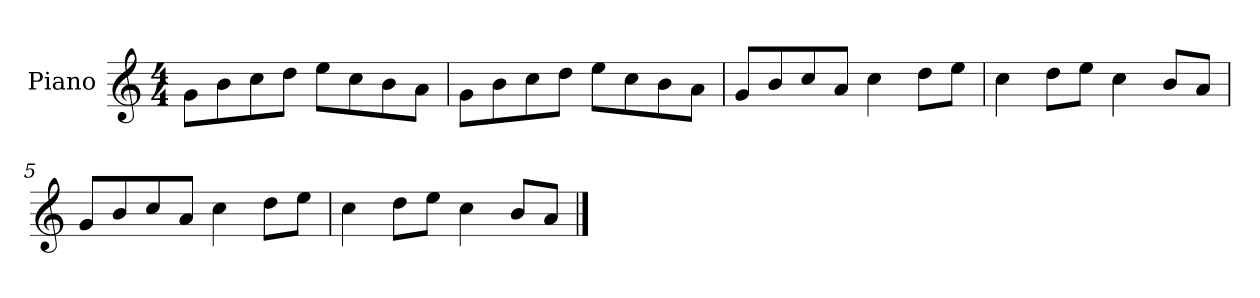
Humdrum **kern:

**kern
*part1
*staff1
*I"Piano
*I'P-no
*clefG2
*k[]
*M4/4
*MM90
=1
8g\L
8b\
8cc\
8dd\J
8ee\L
8cc\
8b\
8a\J
=2
8g\L
8b\
8cc\
8dd\J
8ee\L
8cc\
8b\
8a\J
=3
8g/L
8b/
8cc/
8a/J
4cc\
8dd\L
8ee\J
=4
4cc\
8dd\L
8ee\J
4cc\
8b/L
8a/J
=5
8g/L
8b/
8cc/
8a/J
4cc\
8dd\L
8ee\J
!!LO:LB:g=z
=6
4cc\
8dd\L
8ee\J
4cc\
8b/L
8a/J
==
*-
